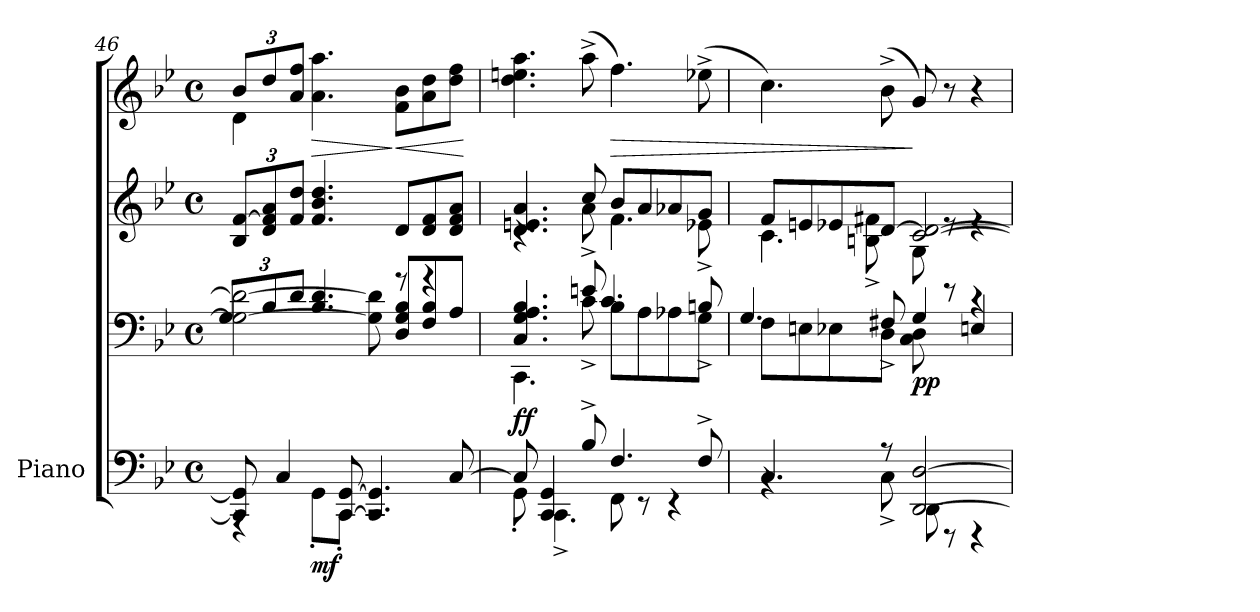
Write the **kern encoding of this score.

**kern	**kern	**kern	**kern	**dynam
*part1	*part1	*part1	*part1	*part1
*staff4	*staff3	*staff2	*staff1	*staff1/2/3/4
*I"Piano	*	*	*	*
*I'Pno.	*	*	*	*
*clefF4	*clefF4	*clefG2	*clefG2	*
*k[b-e-]	*k[b-e-]	*k[b-e-]	*k[b-e-]	*
*M4/4	*M4/4	*M4/4	*M4/4	*
*met(c)	*met(c)	*met(c)	*met(c)	*
=46	=46	=46	=46	=46
*^	*^	*	*	*
*	*	*	*Xbrackettup	*Xbrackettup	*Xbrackettup	*
*	*	*	*	*	*^	*
8CC/] 8GG/]	4rAAA	2G\_ 2d\_	12G/L	12B-/ [12f/L	12b-/L	4d\	.
.	.	.	12B-/	12d/ 12f/] 12a/	12dd/	.	.
4C/	.	.	.	.	.	.	.
.	.	.	12d/J	12f/ 12dd/J	12a/ 12ff/J	.	.
!	!	!	!	!	!	!	!LO:HP:b
!	!	!	!	!	!	!	!LO:DY:n=1:b=4
.	8GG'\L	.	4.B-/ 4.d/	4.f/ 4.b-/ 4.dd/	4.a\ 4.aa\	2.ryy	> mf
[8CC/ [8GG/	8CC'\J	.	.	.	.	.	.
4.CC/] 4.GG/]	2rCC	8G\] 8d\]	.	.	.	.	.
!	!	!	!	!	!	!	!LO:HP:n=1:b
!	!	!	!	!	!	!	!LO:DY:n=2:b=3
!	!	!	!	!	!	!	!LO:DY:n=3:b
.	.	8r	8D/ 8G/ 8B-/L	8d/L	8f\ 8b-\L	.	] < mf mf
.	.	4r	8F/ 8B-/	8d/ 8f/	8a\ 8dd\	.	.
[8C/	.	.	8A/J	8d/ 8f/ 8a/J	8dd\ 8ff\J	.	.
*v	*v	*	*	*	*	*	*
*	*v	*v	*	*v	*v	*
.	.	.	.	[
=47	=47	=47	=47	=47
*^	*^	*^	*	*
!	!	!	!	!	!	!	!LO:DY:b=3
!	!	!	!	!	!	!	!LO:DY:n=1:b
8C/]	8GG'\	4.CC\	4.C/ 4.G/ 4.A/ 4.B-/	4.d/ 4.en/ 4.a/	4.rc	4.dd\ 4.een\ 4.aa\	f f
4CC/ 4GG/	4.CC^\	.	.	.	.	.	.
8B-^/	.	8c\	8en^/	8cc/	8a^\	(>8aa^\	.
!	!	!	!	!	!	!	!LO:HP:b
4.F/	8FF\	8B-\L	4.c/	8b-/L	4.f\	4.ff\)	>
.	8r	8A\	.	8a/	.	.	.
.	4r	8A-X\	.	8a-X/	.	.	.
8F^/	.	8G\J	8Bn^/	8g/J	8e-X^\	(>8ee-X^\	.
!!LO:LB:g=z
=48	=48	=48	=48	=48	=48	=48	=48
4.C/	4.rBB	8F\L	4.G/	8f/L	4.c\	4.cc\)	.
.	.	8En\	.	8en/	.	.	.
.	.	8E-X\	.	8e-X/	.	.	.
8r	8C^\	8D\J	8F#X^/	[8d/J	8Bn\^ 8f#X\^	(>8b-^\	.
!	!	!	!	!	!	!	!LO:DY:n=1:b=3
!	!	!	!	!	!	!	!LO:DY:n=2:b
[2DD/ [2D/	8DD\	8C\ 8D\	4G/	[2c/ 2d/_	8G\	8g/)	] p p
.	8r	8r	.	.	8re	8r	.
.	4r	4r	4En/	.	4re	4r	.
*v	*v	*	*	*	*	*	*
*	*v	*v	*	*	*	*
*	*	*v	*v	*	*
=	=	=	=	=
*-	*-	*-	*-	*-
